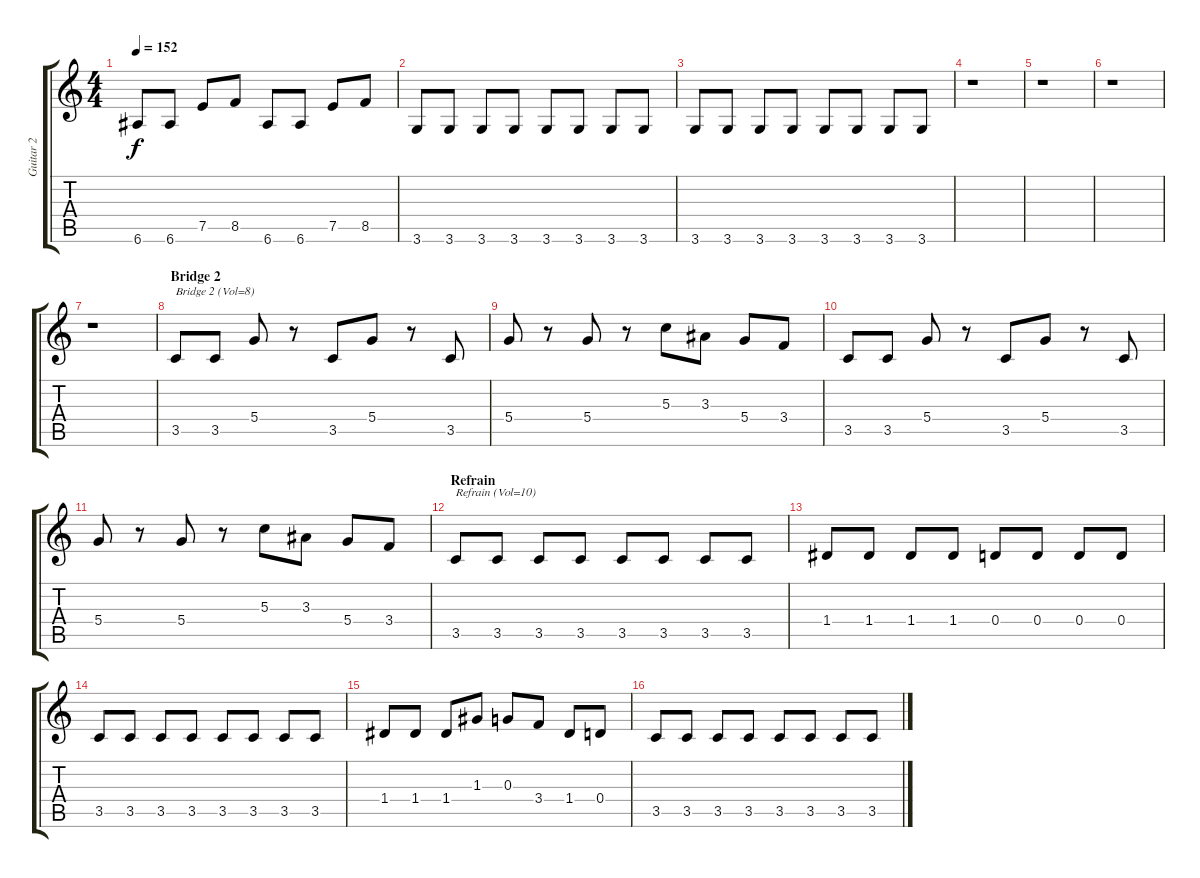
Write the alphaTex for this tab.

\track ("Guitar 2" "Guitar 2") {instrument overdrivenguitar}
\staff {score tabs}
\tuning (E4 B3 G3 D3 A2 E2) {hide}
\ts (4 4)
\tempo 152
\clef g2
\ks c
6.6.8{dy f} 6.6.8 7.5.8 8.5.8 6.6.8 6.6.8 7.5.8 8.5.8 |
3.6.8 3.6.8 3.6.8 3.6.8 3.6.8 3.6.8 3.6.8 3.6.8 |
3.6.8 3.6.8 3.6.8 3.6.8 3.6.8 3.6.8 3.6.8 3.6.8 |
r.1 |
r.1 |
r.1 |
r.1 |
\section ("" "Bridge 2")
3.5.8{txt "Bridge 2 (Vol=8)" volume 8} 3.5.8 5.4.8 r.8 3.5.8 5.4.8 r.8 3.5.8 |
5.4.8 r.8 5.4.8 r.8 5.3.8 3.3.8 5.4.8 3.4.8 |
3.5.8 3.5.8 5.4.8 r.8 3.5.8 5.4.8 r.8 3.5.8 |
5.4.8 r.8 5.4.8 r.8 5.3.8 3.3.8 5.4.8 3.4.8 |
\section ("" "Refrain")
3.5.8{txt "Refrain (Vol=10)" volume 10} 3.5.8 3.5.8 3.5.8 3.5.8 3.5.8 3.5.8 3.5.8 |
1.4.8 1.4.8 1.4.8 1.4.8 0.4.8 0.4.8 0.4.8 0.4.8 |
3.5.8 3.5.8 3.5.8 3.5.8 3.5.8 3.5.8 3.5.8 3.5.8 |
1.4.8 1.4.8 1.4.8 1.3.8 0.3.8 3.4.8 1.4.8 0.4.8 |
3.5.8 3.5.8 3.5.8 3.5.8 3.5.8 3.5.8 3.5.8 3.5.8
